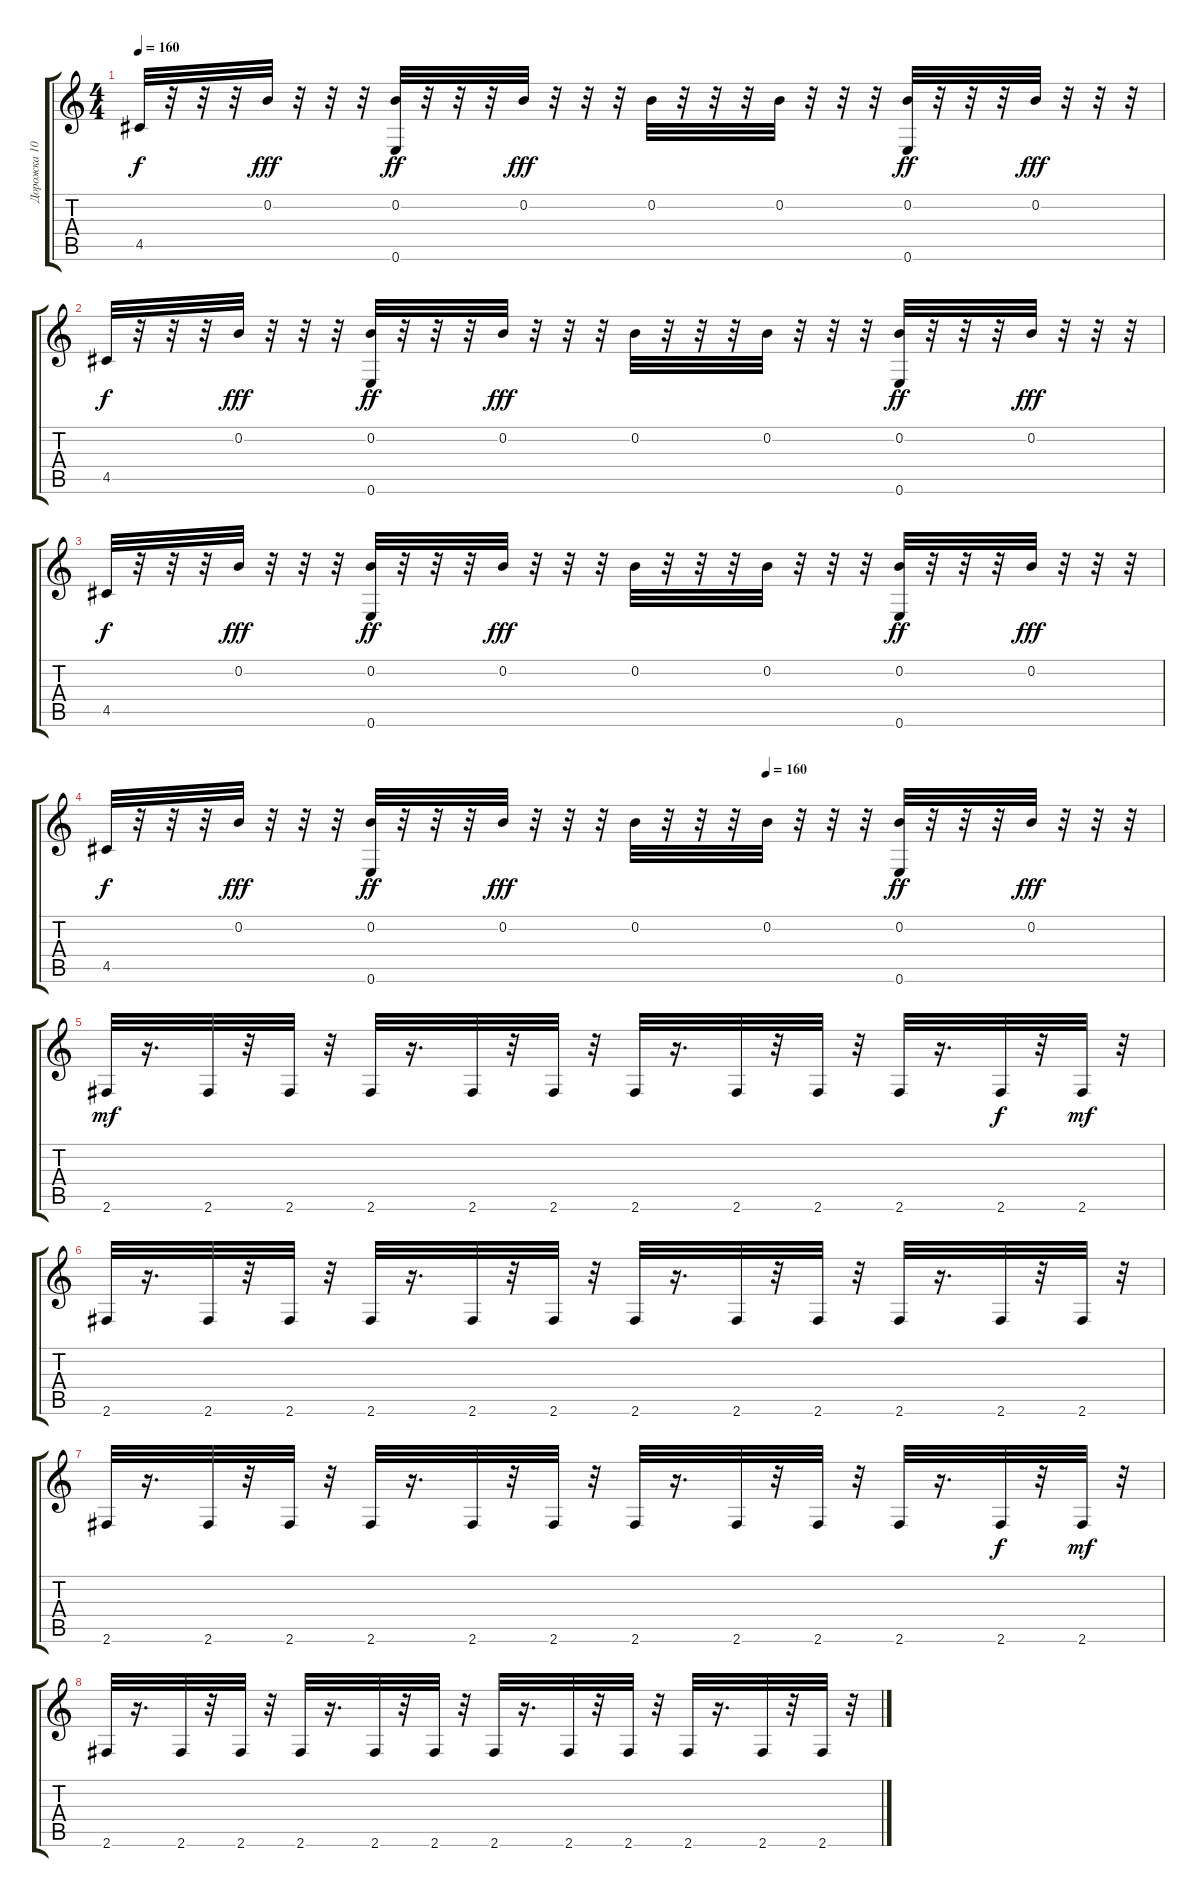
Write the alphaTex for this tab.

\track ("Дорожка 10" "Дорожка 10") {instrument acousticguitarnylon}
\staff {score tabs}
\tuning (E4 B3 G3 D3 A2 E2) {hide}
\ts (4 4)
\tempo 160
\clef g2
\ks c
4.5.32{dy f} r.32 r.32 r.32 0.2.32{dy fff} r.32 r.32 r.32 (0.2 0.6).32{dy ff} r.32 r.32 r.32 0.2.32{dy fff} r.32 r.32 r.32 0.2.32 r.32 r.32 r.32 0.2.32 r.32 r.32 r.32 (0.2 0.6).32{dy ff} r.32 r.32 r.32 0.2.32{dy fff} r.32 r.32 r.32 |
4.5.32{dy f} r.32 r.32 r.32 0.2.32{dy fff} r.32 r.32 r.32 (0.2 0.6).32{dy ff} r.32 r.32 r.32 0.2.32{dy fff} r.32 r.32 r.32 0.2.32 r.32 r.32 r.32 0.2.32 r.32 r.32 r.32 (0.2 0.6).32{dy ff} r.32 r.32 r.32 0.2.32{dy fff} r.32 r.32 r.32 |
4.5.32{dy f} r.32 r.32 r.32 0.2.32{dy fff} r.32 r.32 r.32 (0.2 0.6).32{dy ff} r.32 r.32 r.32 0.2.32{dy fff} r.32 r.32 r.32 0.2.32 r.32 r.32 r.32 0.2.32 r.32 r.32 r.32 (0.2 0.6).32{dy ff} r.32 r.32 r.32 0.2.32{dy fff} r.32 r.32 r.32 |
\tempo (160 0.625)
4.5.32{dy f} r.32 r.32 r.32 0.2.32{dy fff} r.32 r.32 r.32 (0.2 0.6).32{dy ff} r.32 r.32 r.32 0.2.32{dy fff} r.32 r.32 r.32 0.2.32 r.32 r.32 r.32 0.2.32 r.32 r.32 r.32 (0.2 0.6).32{dy ff} r.32 r.32 r.32 0.2.32{dy fff} r.32 r.32 r.32 |
2.6.32{dy mf} r.16{d} 2.6.32 r.32 2.6.32 r.32 2.6.32 r.16{d} 2.6.32 r.32 2.6.32 r.32 2.6.32 r.16{d} 2.6.32 r.32 2.6.32 r.32 2.6.32 r.16{d} 2.6.32{dy f} r.32 2.6.32{dy mf} r.32 |
2.6.32 r.16{d} 2.6.32 r.32 2.6.32 r.32 2.6.32 r.16{d} 2.6.32 r.32 2.6.32 r.32 2.6.32 r.16{d} 2.6.32 r.32 2.6.32 r.32 2.6.32 r.16{d} 2.6.32 r.32 2.6.32 r.32 |
2.6.32 r.16{d} 2.6.32 r.32 2.6.32 r.32 2.6.32 r.16{d} 2.6.32 r.32 2.6.32 r.32 2.6.32 r.16{d} 2.6.32 r.32 2.6.32 r.32 2.6.32 r.16{d} 2.6.32{dy f} r.32 2.6.32{dy mf} r.32 |
2.6.32 r.16{d} 2.6.32 r.32 2.6.32 r.32 2.6.32 r.16{d} 2.6.32 r.32 2.6.32 r.32 2.6.32 r.16{d} 2.6.32 r.32 2.6.32 r.32 2.6.32 r.16{d} 2.6.32 r.32 2.6.32 r.32
